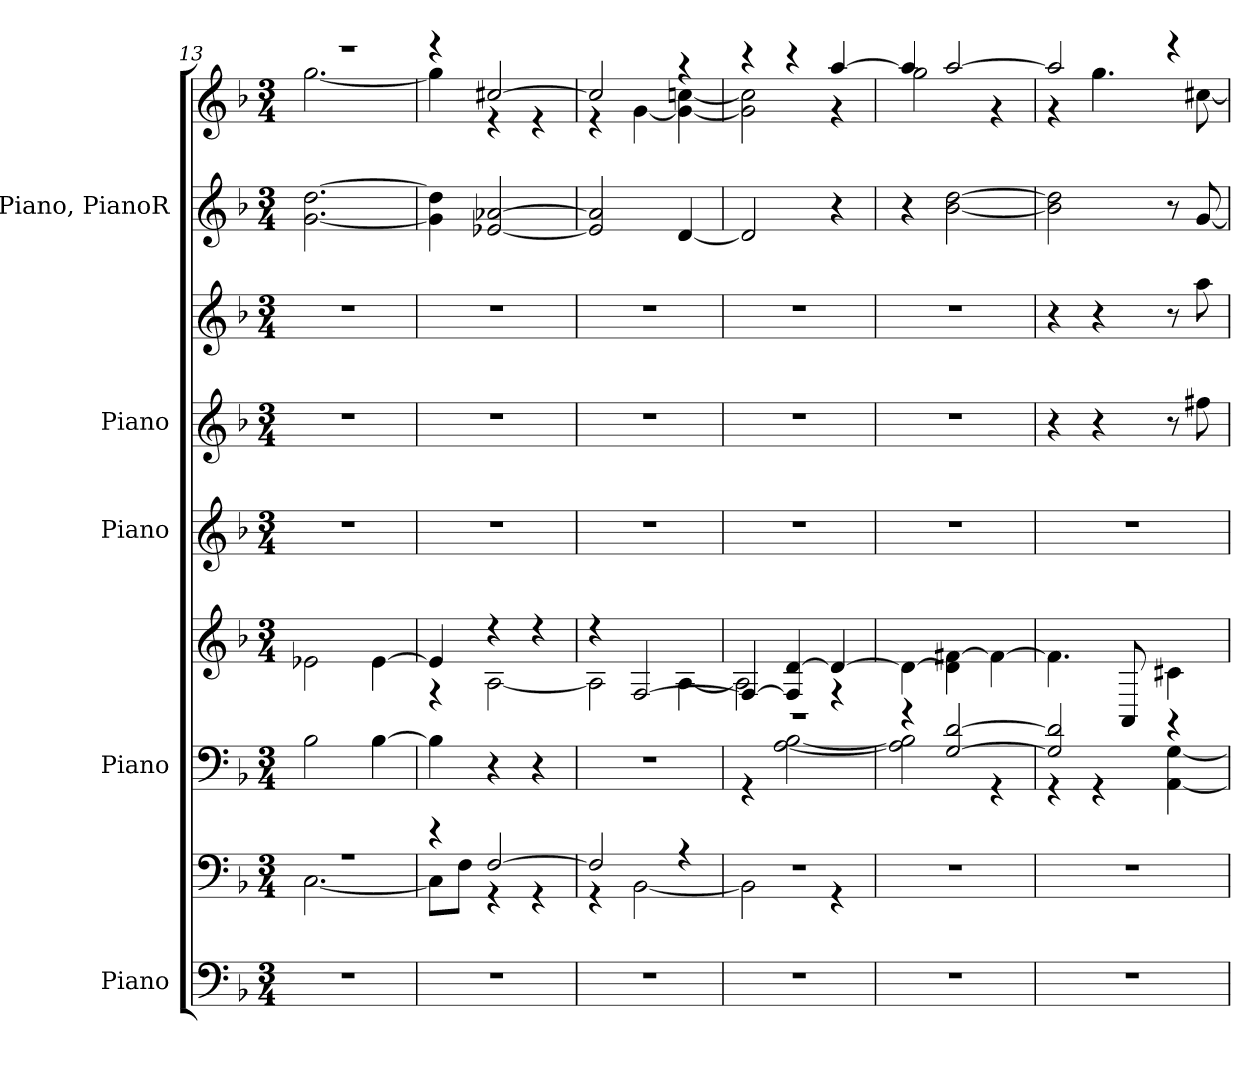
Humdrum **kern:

**kern	**kern	**kern	**kern	**kern	**kern	**kern	**kern	**kern
*part5	*part5	*part4	*part4	*part3	*part2	*part2	*part1	*part1
*staff9	*staff8	*staff7	*staff6	*staff5	*staff4	*staff3	*staff2	*staff1
*I"Piano	*	*I"Piano	*	*I"Piano	*I"Piano	*	*I"Piano, PianoR	*
*I'Pno.	*	*I'Pno.	*	*I'Pno.	*I'Pno.	*	*I'Pno.	*
*clefF4	*clefF4	*clefF4	*clefG2	*clefG2	*clefG2	*clefG2	*clefG2	*clefG2
*k[b-]	*k[b-]	*k[b-]	*k[b-]	*k[b-]	*k[b-]	*k[b-]	*k[b-]	*k[b-]
*M3/4	*M3/4	*M3/4	*M3/4	*M3/4	*M3/4	*M3/4	*M3/4	*M3/4
=13	=13	=13	=13	=13	=13	=13	=13	=13
*	*^	*	*	*	*	*	*	*^
2.r	2.r	[2.C\	2B-\	2e-X\	2.r	2.r	2.r	[2.g\ [2.dd\	2.r	[2.gg\
.	.	.	[4B-\	[4e-\	.	.	.	.	.	.
=14	=14	=14	=14	=14	=14	=14	=14	=14	=14	=14
*	*	*	*	*^	*	*	*	*	*	*
2.r	4r	8C\L]	4B-\]	4e-/]	4r	2.r	2.r	2.r	4g\] 4dd\]	4r	4gg\]
.	.	8F\J	.	.	.	.	.	.	.	.	.
.	[2F/	4r	4r	4r	[2A\	.	.	.	[2e-X/ [2a-X/	[2cc#X/	4r
.	.	4r	4r	4r	.	.	.	.	.	.	4r
=15	=15	=15	=15	=15	=15	=15	=15	=15	=15	=15	=15
2.r	2F/]	4r	2.r	4r	2A\]	2.r	2.r	2.r	2e-/] 2a-/]	2cc#/]	4r
.	.	[2BB-\	.	[2F/	.	.	.	.	.	.	[4g\
.	4r	.	.	.	[4A\	.	.	.	[4d/	4r	4g\_ [4ccn\
!!LO:PB:g=z	!!
=16	=16	=16	=16	=16	=16	=16	=16	=16	=16	=16	=16
*	*	*	*^	*	*	*	*	*	*	*	*
2.r	2.r	2BB-\]	2.r	4r	4F/_	2A\]	2.r	2.r	2.r	2d/]	4r	2g\] 2cc\]
.	.	.	.	[2A\ [2B-\	4F/] [4d/	.	.	.	.	.	4r	.
.	.	4r	.	.	4d/_	4r	.	.	.	4r	[4aa/	4r
*	*v	*v	*	*	*v	*v	*	*	*	*	*	*
=17	=17	=17	=17	=17	=17	=17	=17	=17	=17	=17
2.r	2.r	4r	2A\] 2B-\]	4d\_	2.r	2.r	2.r	4r	4aa/]	2gg\
.	.	[2G/ [2d/	.	4d\] [4f#X\	.	.	.	[2b-\ [2dd\	[2aa/	.
.	.	.	4r	4f#\_	.	.	.	.	.	4r
=18	=18	=18	=18	=18	=18	=18	=18	=18	=18	=18
2.r	2.r	2G/] 2d/]	4r	4.f#\]	2.r	4r	4r	2b-\] 2dd\]	2aa/]	4r
.	.	.	4r	.	.	4r	4r	.	.	4.gg\
.	.	.	.	8AA/	.	.	.	.	.	.
.	.	4r	[4AA\ [4G\	4c#X\	.	8r	8r	8r	4r	.
.	.	.	.	.	.	8ff#X\	8aa\	[8g/	.	[8cc#X\
*	*	*v	*v	*	*	*	*	*	*v	*v
=	=	=	=	=	=	=	=	=
*-	*-	*-	*-	*-	*-	*-	*-	*-
